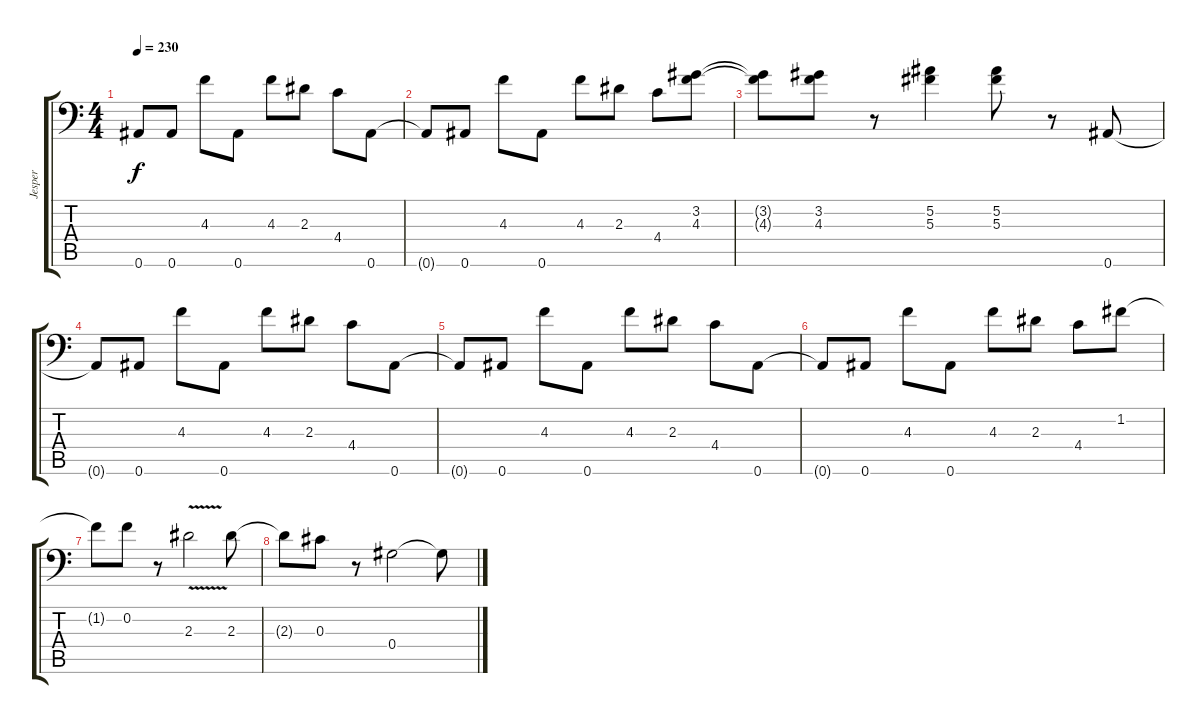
\track ("Jesper" "Jesper") {instrument distortionguitar}
\staff {score tabs}
\tuning (Bb3 F3 Db3 Ab2 Eb2 Bb1) {hide}
\ts (4 4)
\tempo 230
\clef f4
\ks c
0.6{t}.8{dy f} 0.6.8 4.3.8 0.6.8 4.3.8 2.3.8 4.4.8 0.6.8 |
0.6{t}.8 0.6.8 4.3.8 0.6.8 4.3.8 2.3.8 4.4.8 (3.2 4.3).8 |
(3.2{t} 4.3{t}).8 (3.2 4.3).8 r.8 (5.2 5.3).4 (5.2 5.3).8 r.8 0.6.8 |
0.6{t}.8 0.6.8 4.3.8 0.6.8 4.3.8 2.3.8 4.4.8 0.6.8 |
0.6{t}.8 0.6.8 4.3.8 0.6.8 4.3.8 2.3.8 4.4.8 0.6.8 |
0.6{t}.8 0.6.8 4.3.8 0.6.8 4.3.8 2.3.8 4.4.8 1.2.8 |
1.2{t}.8 0.2.8 r.8 2.3{v}.2 2.3.8 |
2.3{t}.8 0.3.8 r.8 0.4.2 0.4{t}.8
